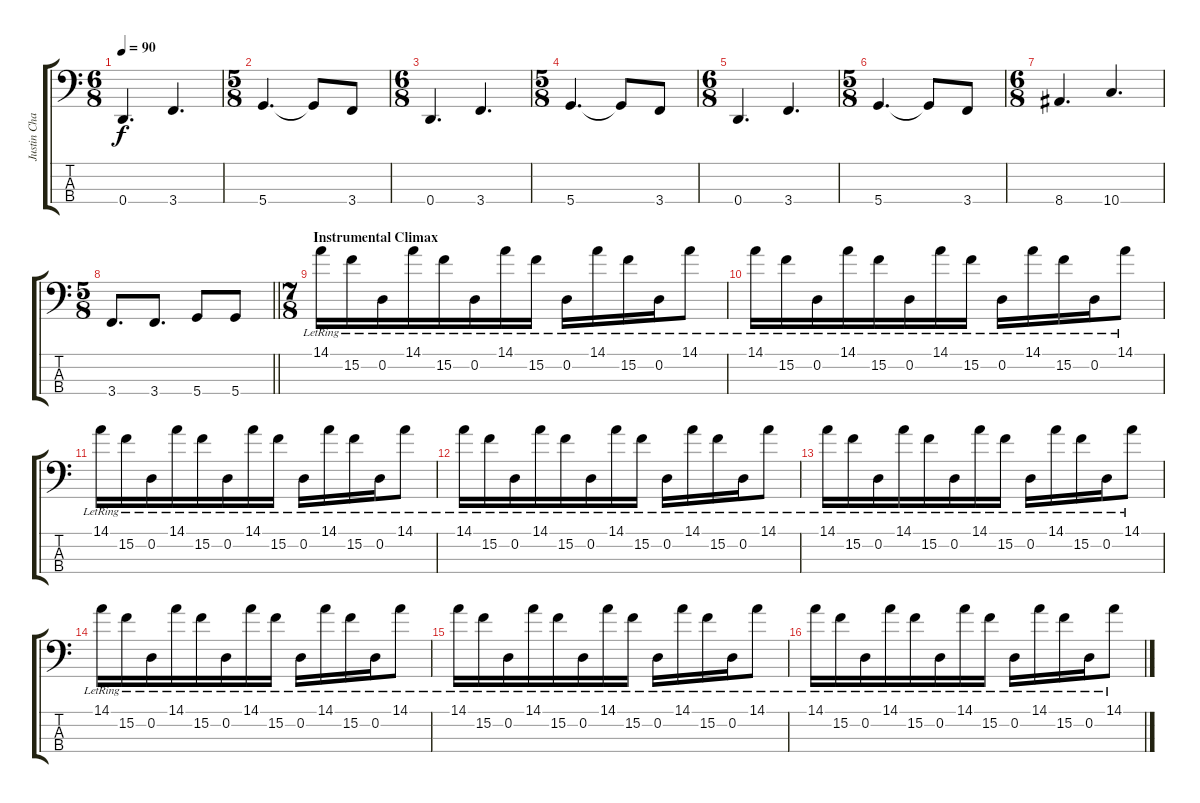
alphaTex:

\track ("Justin Chancellor" "Justin Cha") {instrument electricbassfinger}
\staff {score tabs}
\tuning (G2 D2 A1 D1) {hide}
\ts (6 8)
\tempo 90
\clef f4
\ks c
0.4.4{d dy f} 3.4.4{d} |
\ts (5 8)
5.4.4{d} 5.4{t}.8 3.4.8 |
\ts (6 8)
0.4.4{d} 3.4.4{d} |
\ts (5 8)
5.4.4{d} 5.4{t}.8 3.4.8 |
\ts (6 8)
0.4.4{d} 3.4.4{d} |
\ts (5 8)
5.4.4{d} 5.4{t}.8 3.4.8 |
\ts (6 8)
8.4.4{d} 10.4.4{d} |
\ts (5 8)
\barLineRight lightlight
3.4.8{d} 3.4.8{d} 5.4.8 5.4.8 |
\ts (7 8)
\section ("" "Instrumental Climax")
14.1{lr}.16 15.2{lr}.16 0.2{lr}.16 14.1{lr}.16 15.2{lr}.16 0.2{lr}.16 14.1{lr}.16 15.2{lr}.16 0.2{lr}.16 14.1{lr}.16 15.2{lr}.16 0.2{lr}.16 14.1{lr}.8 |
14.1{lr}.16 15.2{lr}.16 0.2{lr}.16 14.1{lr}.16 15.2{lr}.16 0.2{lr}.16 14.1{lr}.16 15.2{lr}.16 0.2{lr}.16 14.1{lr}.16 15.2{lr}.16 0.2{lr}.16 14.1{lr}.8 |
14.1{lr}.16 15.2{lr}.16 0.2{lr}.16 14.1{lr}.16 15.2{lr}.16 0.2{lr}.16 14.1{lr}.16 15.2{lr}.16 0.2{lr}.16 14.1{lr}.16 15.2{lr}.16 0.2{lr}.16 14.1{lr}.8 |
14.1{lr}.16 15.2{lr}.16 0.2{lr}.16 14.1{lr}.16 15.2{lr}.16 0.2{lr}.16 14.1{lr}.16 15.2{lr}.16 0.2{lr}.16 14.1{lr}.16 15.2{lr}.16 0.2{lr}.16 14.1{lr}.8 |
14.1{lr}.16 15.2{lr}.16 0.2{lr}.16 14.1{lr}.16 15.2{lr}.16 0.2{lr}.16 14.1{lr}.16 15.2{lr}.16 0.2{lr}.16 14.1{lr}.16 15.2{lr}.16 0.2{lr}.16 14.1{lr}.8 |
14.1{lr}.16 15.2{lr}.16 0.2{lr}.16 14.1{lr}.16 15.2{lr}.16 0.2{lr}.16 14.1{lr}.16 15.2{lr}.16 0.2{lr}.16 14.1{lr}.16 15.2{lr}.16 0.2{lr}.16 14.1{lr}.8 |
14.1{lr}.16 15.2{lr}.16 0.2{lr}.16 14.1{lr}.16 15.2{lr}.16 0.2{lr}.16 14.1{lr}.16 15.2{lr}.16 0.2{lr}.16 14.1{lr}.16 15.2{lr}.16 0.2{lr}.16 14.1{lr}.8 |
14.1{lr}.16 15.2{lr}.16 0.2{lr}.16 14.1{lr}.16 15.2{lr}.16 0.2{lr}.16 14.1{lr}.16 15.2{lr}.16 0.2{lr}.16 14.1{lr}.16 15.2{lr}.16 0.2{lr}.16 14.1{lr}.8
